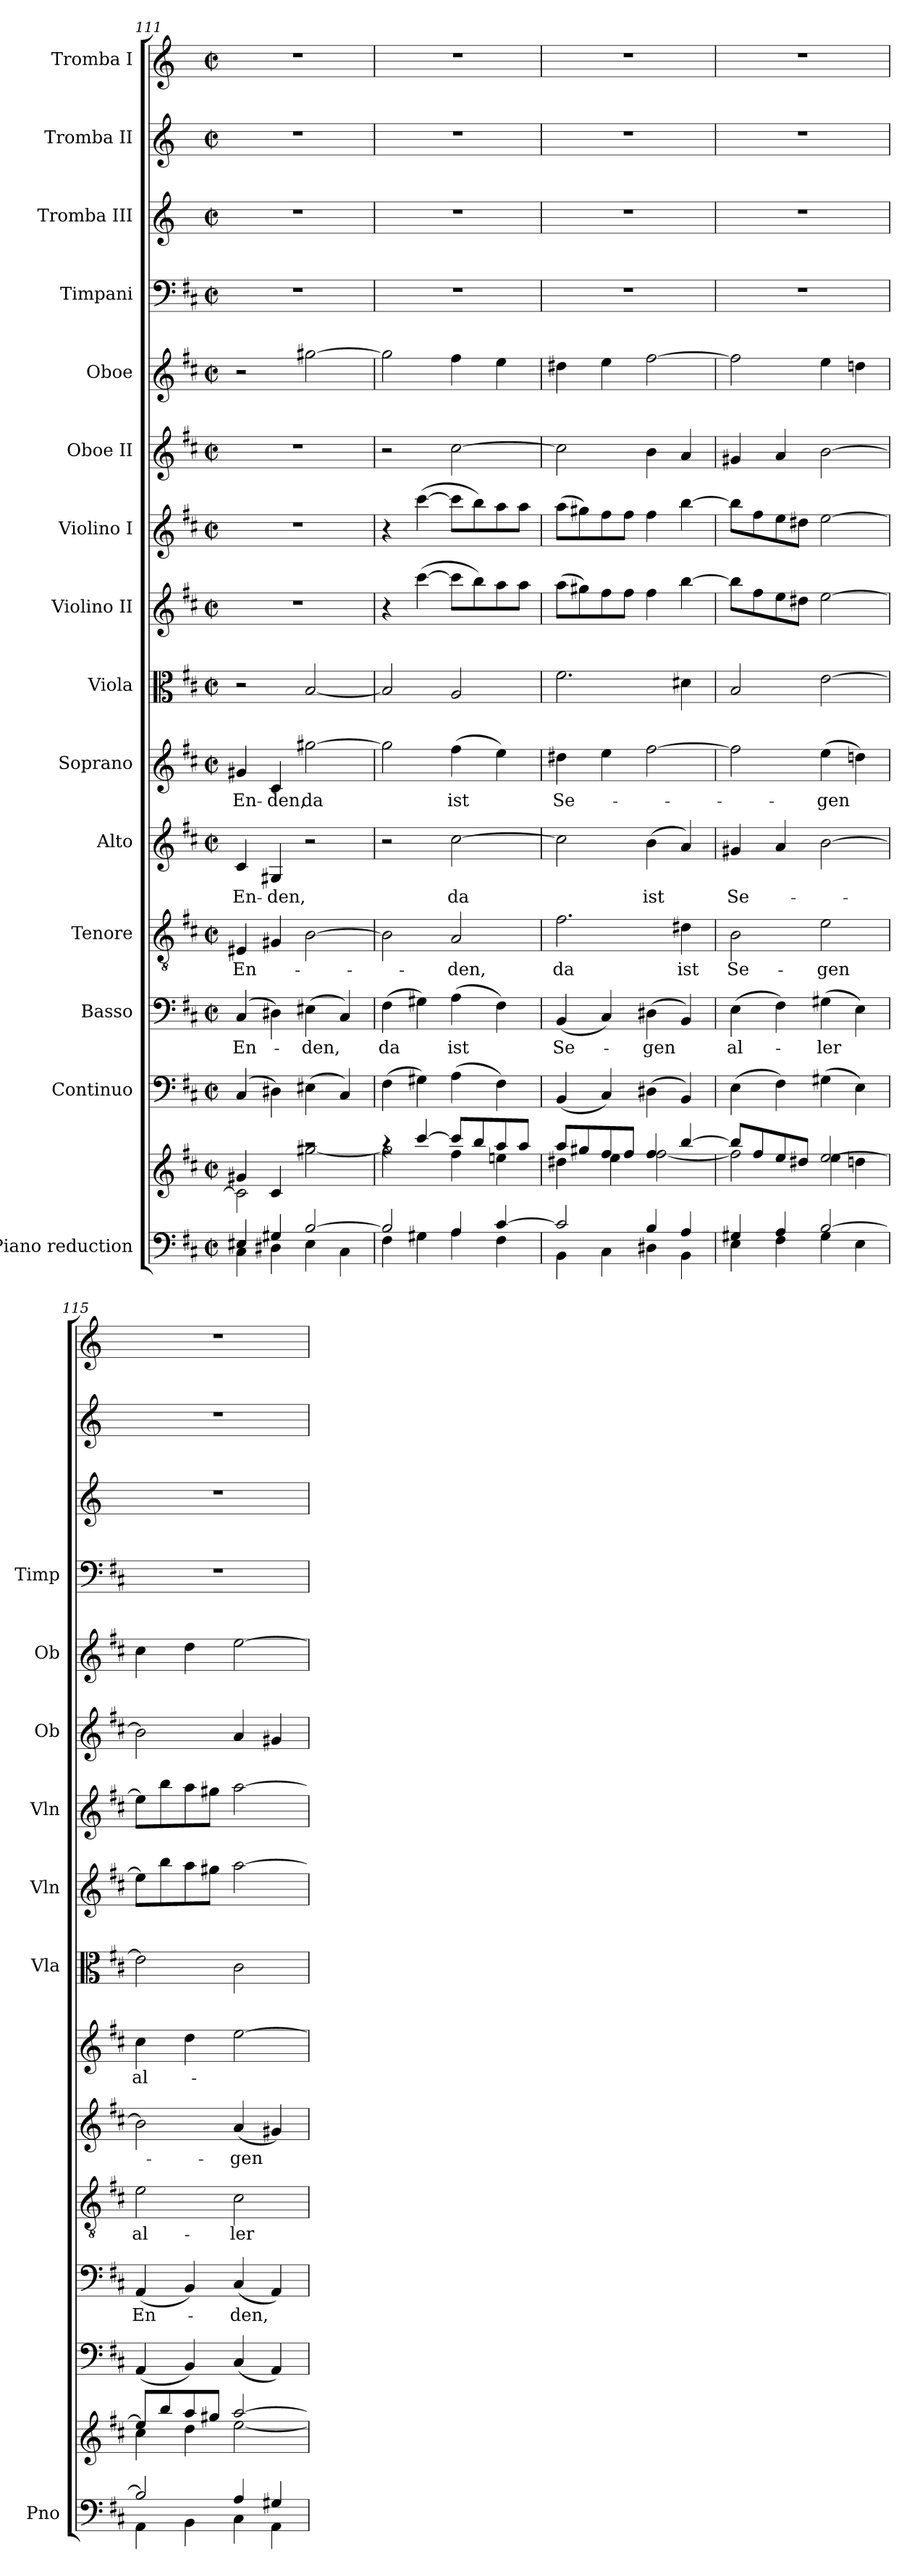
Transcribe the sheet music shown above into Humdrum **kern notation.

**kern	**kern	**kern	**kern	**text	**kern	**text	**kern	**text	**kern	**text	**kern	**kern	**kern	**kern	**kern	**kern	**kern	**kern	**kern
*part15	*part15	*part14	*part13	*part13	*part12	*part12	*part11	*part11	*part10	*part10	*part9	*part8	*part7	*part6	*part5	*part4	*part3	*part2	*part1
*staff16	*staff15	*staff14	*staff13	*staff13	*staff12	*staff12	*staff11	*staff11	*staff10	*staff10	*staff9	*staff8	*staff7	*staff6	*staff5	*staff4	*staff3	*staff2	*staff1
*I"Piano reduction	*	*I"Continuo	*I"Basso	*	*I"Tenore	*	*I"Alto	*	*I"Soprano	*	*I"Viola	*I"Violino II	*I"Violino I	*I"Oboe II	*I"Oboe	*I"Timpani	*I"Tromba III	*I"Tromba II	*I"Tromba I
*I'Pno	*	*	*	*	*	*	*	*	*	*	*I'Vla	*I'Vln	*I'Vln	*I'Ob	*I'Ob	*I'Timp	*	*	*
!!LO:PB:g=z
*clefF4	*clefG2	*clefF4	*clefF4	*	*clefGv2	*	*clefG2	*	*clefG2	*	*clefC3	*clefG2	*clefG2	*clefG2	*clefG2	*clefF4	*clefG2	*clefG2	*clefG2
*	*	*	*	*	*	*	*	*	*	*	*	*	*	*	*	*	*ITrd-1c-2	*ITrd-1c-2	*ITrd-1c-2
*k[f#c#]	*k[f#c#]	*k[f#c#]	*k[f#c#]	*	*k[f#c#]	*	*k[f#c#]	*	*k[f#c#]	*	*k[f#c#]	*k[f#c#]	*k[f#c#]	*k[f#c#]	*k[f#c#]	*k[f#c#]	*k[f#c#]	*k[f#c#]	*k[f#c#]
*M2/2	*M2/2	*M2/2	*M2/2	*	*M2/2	*	*M2/2	*	*M2/2	*	*M2/2	*M2/2	*M2/2	*M2/2	*M2/2	*M2/2	*M2/2	*M2/2	*M2/2
*met(c|)	*met(c|)	*met(c|)	*met(c|)	*	*met(c|)	*	*met(c|)	*	*met(c|)	*	*met(c|)	*met(c|)	*met(c|)	*met(c|)	*met(c|)	*met(c|)	*met(c|)	*met(c|)	*met(c|)
=111	=111	=111	=111	=111	=111	=111	=111	=111	=111	=111	=111	=111	=111	=111	=111	=111	=111	=111	=111
*^	*^	*	*	*	*	*	*	*	*	*	*	*	*	*	*	*	*	*	*
!	!	!	!	!	!	!LO:LY:b	!	!LO:LY:b	!	!LO:LY:b	!	!LO:LY:b	!	!	!	!	!	!	!	!	!
4E#X/	4C#\	4g#X/	2c#\]	(>4C#/	(>4C#/	En-	4E#X/	En-	4c#/	En-	4g#X/	En-	2r	1r	1r	1r	2r	1r	1r	1r	1r
!	!	!	!	!	!	!	!	!	!	!LO:LY:b	!	!LO:LY:b	!	!	!	!	!	!	!	!	!
4G#X/	4D#X\	4c#/	.	4D#X\)	4D#X\)	.	4G#X/	.	4G#X/	-den,	4c#/	-den,	.	.	.	.	.	.	.	.	.
!	!	!	!	!	!	!LO:LY:b	!	!	!	!	!	!LO:LY:b	!	!	!	!	!	!	!	!	!
[2B/	4E#\	2raa	[2gg#X\	(>4E#X\	(>4E#X\	-den,	[2B\	.	2r	.	[2gg#X\	da	[2B/	.	.	.	[2gg#X\	.	.	.	.
.	4C#\	.	.	4C#/)	4C#/)	.	.	.	.	.	.	.	.	.	.	.	.	.	.	.	.
=112	=112	=112	=112	=112	=112	=112	=112	=112	=112	=112	=112	=112	=112	=112	=112	=112	=112	=112	=112	=112	=112
!	!	!	!	!	!	!LO:LY:b	!	!	!	!	!	!	!	!	!	!	!	!	!	!	!
2B/]	4F#\	4raa	2gg#\]	(>4F#\	(>4F#\	da	2B\]	.	2r	.	2gg#\]	.	2B/]	4r	4r	2r	2gg#\]	1r	1r	1r	1r
.	4G#X\	[4ccc#/	.	4G#X\)	4G#X\)	.	.	.	.	.	.	.	.	(>[4ccc#\	(>[4ccc#\	.	.	.	.	.	.
!	!	!	!	!	!	!LO:LY:b	!	!LO:LY:b	!	!LO:LY:b	!	!LO:LY:b	!	!	!	!	!	!	!	!	!
4A/	4A\	8ccc#/L]	4ff#\	(>4A\	(>4A\	ist	2A/	-den,	[2cc#\	da	(>4ff#\	ist	2A/	8ccc#\L]	8ccc#\L]	[2cc#\	4ff#\	.	.	.	.
.	.	8bb/	.	.	.	.	.	.	.	.	.	.	.	8bb\)	8bb\)	.	.	.	.	.	.
[4c#/	4F#\	8aa/	4een\	4F#\)	4F#\)	.	.	.	.	.	4ee\)	.	.	8aa\	8aa\	.	4ee\	.	.	.	.
.	.	8aa/J	.	.	.	.	.	.	.	.	.	.	.	8aa\J	8aa\J	.	.	.	.	.	.
=113	=113	=113	=113	=113	=113	=113	=113	=113	=113	=113	=113	=113	=113	=113	=113	=113	=113	=113	=113	=113	=113
!	!	!	!	!	!	!LO:LY:b	!	!LO:LY:b	!	!	!	!LO:LY:b	!	!	!	!	!	!	!	!	!
2c#/]	4BB\	8aa/L	4dd#X\	(<4BB/	(<4BB/	Se-	2.f#\	da	2cc#\]	.	4dd#X\	Se-	2.f#\	(>8aa\L	(>8aa\L	2cc#\]	4dd#X\	1r	1r	1r	1r
.	.	8gg#X/	.	.	.	.	.	.	.	.	.	.	.	8gg#X\)	8gg#X\)	.	.	.	.	.	.
.	4C#\	8ff#/	4ee\	4C#/)	4C#/)	.	.	.	.	.	4ee\	.	.	8ff#\	8ff#\	.	4ee\	.	.	.	.
.	.	8ff#/J	.	.	.	.	.	.	.	.	.	.	.	8ff#\J	8ff#\J	.	.	.	.	.	.
!	!	!	!	!	!	!LO:LY:b	!	!	!	!LO:LY:b	!	!	!	!	!	!	!	!	!	!	!
4B/	4D#X\	4ff#/	[2ff#\	(>4D#X\	(>4D#X\	-gen	.	.	(>4b\	ist	[2ff#\	.	.	4ff#\	4ff#\	4b\	[2ff#\	.	.	.	.
!	!	!	!	!	!	!	!	!LO:LY:b	!	!	!	!	!	!	!	!	!	!	!	!	!
4A/	4BB\	[4bb/	.	4BB/)	4BB/)	.	4d#X\	ist	4a/)	.	.	.	4d#X\	[4bb\	[4bb\	4a/	.	.	.	.	.
=114	=114	=114	=114	=114	=114	=114	=114	=114	=114	=114	=114	=114	=114	=114	=114	=114	=114	=114	=114	=114	=114
!	!	!	!	!	!	!LO:LY:b	!	!LO:LY:b	!	!LO:LY:b	!	!	!	!	!	!	!	!	!	!	!
4G#X/	4E\	8bb/L]	2ff#\]	(>4E\	(>4E\	al-	2B\	Se-	4g#X/	Se-	2ff#\]	.	2B/	8bb\L]	8bb\L]	4g#X/	2ff#\]	1r	1r	1r	1r
.	.	8ff#/	.	.	.	.	.	.	.	.	.	.	.	8ff#\	8ff#\	.	.	.	.	.	.
4A/	4F#\	8ee/	.	4F#\)	4F#\)	.	.	.	4a/	.	.	.	.	8ee\	8ee\	4a/	.	.	.	.	.
.	.	8dd#X/J	.	.	.	.	.	.	.	.	.	.	.	8dd#X\J	8dd#X\J	.	.	.	.	.	.
!	!	!	!	!	!	!LO:LY:b	!	!LO:LY:b	!	!	!	!LO:LY:b	!	!	!	!	!	!	!	!	!
[2B/	4G#\	[2ee/	4ee\	(>4G#X\	(>4G#X\	-ler	2e\	-gen	[2b\	.	(>4ee\	-gen	[2e\	[2ee\	[2ee\	[2b\	4ee\	.	.	.	.
.	4E\	.	4ddn\	4E\)	4E\)	.	.	.	.	.	4ddn\)	.	.	.	.	.	4ddn\	.	.	.	.
=115	=115	=115	=115	=115	=115	=115	=115	=115	=115	=115	=115	=115	=115	=115	=115	=115	=115	=115	=115	=115	=115
!	!	!	!	!	!	!LO:LY:b	!	!LO:LY:b	!	!	!	!LO:LY:b	!	!	!	!	!	!	!	!	!
2B/]	4AA\	8ee/L]	4cc#\	(<4AA/	(<4AA/	En-	2e\	al-	2b\]	.	4cc#\	al-	2e\]	8ee\L]	8ee\L]	2b\]	4cc#\	1r	1r	1r	1r
.	.	8bb/	.	.	.	.	.	.	.	.	.	.	.	8bb\	8bb\	.	.	.	.	.	.
.	4BB\	8aa/	4dd\	4BB/)	4BB/)	.	.	.	.	.	4dd\	.	.	8aa\	8aa\	.	4dd\	.	.	.	.
.	.	8gg#X/J	.	.	.	.	.	.	.	.	.	.	.	8gg#X\J	8gg#X\J	.	.	.	.	.	.
!	!	!	!	!	!	!LO:LY:b	!	!LO:LY:b	!	!LO:LY:b	!	!	!	!	!	!	!	!	!	!	!
4A/	4C#\	[2aa/	[2ee\	(<4C#/	(<4C#/	-den,	2c#\	-ler	(<4a/	-gen	[2ee\	.	2c#\	[2aa\	[2aa\	4a/	[2ee\	.	.	.	.
4G#X/	4AA\	.	.	4AA/)	4AA/)	.	.	.	4g#X/)	.	.	.	.	.	.	4g#X/	.	.	.	.	.
*v	*v	*	*	*	*	*	*	*	*	*	*	*	*	*	*	*	*	*	*	*	*
*	*v	*v	*	*	*	*	*	*	*	*	*	*	*	*	*	*	*	*	*	*
=	=	=	=	=	=	=	=	=	=	=	=	=	=	=	=	=	=	=	=
*-	*-	*-	*-	*-	*-	*-	*-	*-	*-	*-	*-	*-	*-	*-	*-	*-	*-	*-	*-
